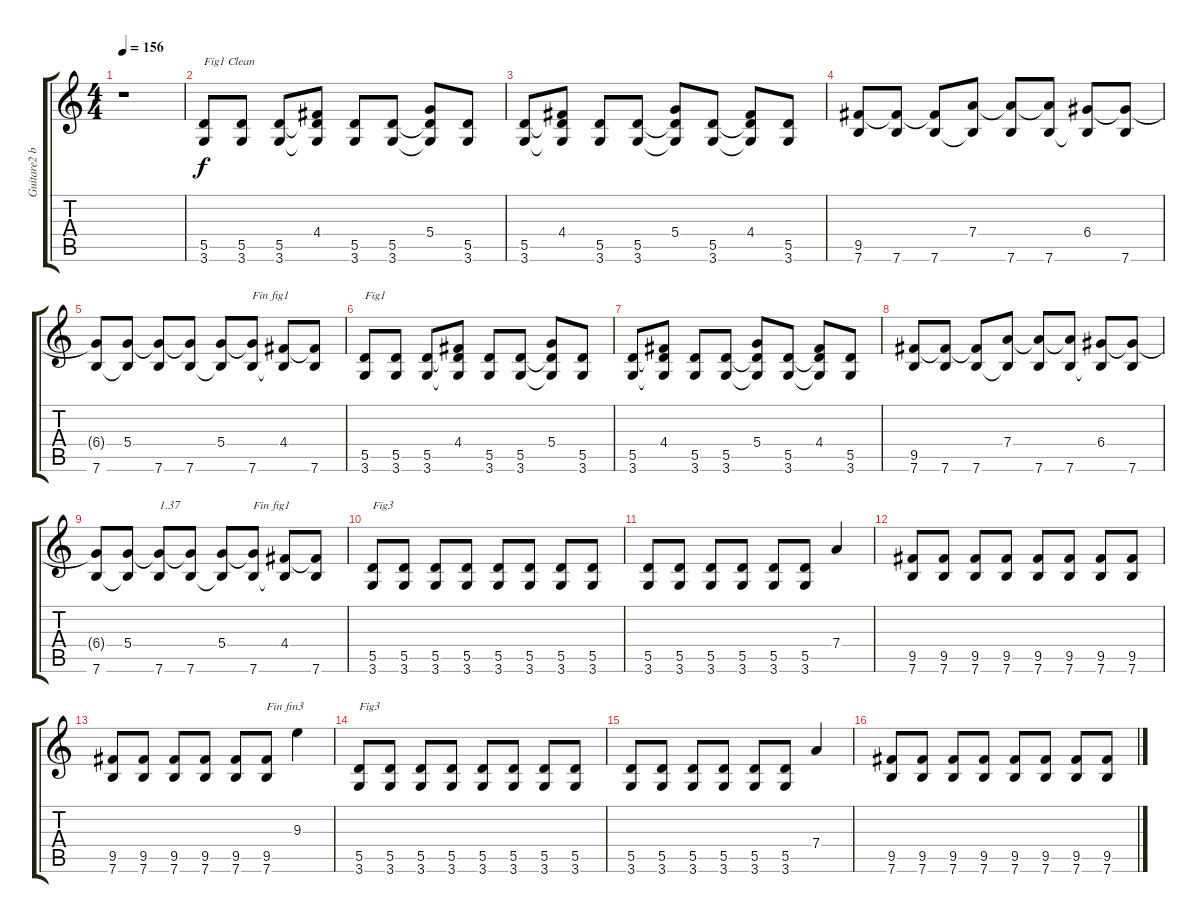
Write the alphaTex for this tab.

\track ("Guitare2 bis" "Guitare2 b") {instrument banjo}
\staff {score tabs}
\tuning (E4 B3 G3 D3 A2 E2) {hide}
\displaytranspose 12
\ts (4 4)
\tempo 156
\clef g2
\ks c
r.1{dy f} |
(5.5 3.6).8{txt "Fig1 Clean"} (5.5 3.6).8 (5.5 3.6).8 (4.4 5.5{t} 3.6{t}).8 (5.5 3.6).8 (5.5 3.6).8 (5.4 5.5{t} 3.6{t}).8 (5.5 3.6).8 |
(5.5 3.6).8 (4.4 5.5{t} 3.6{t}).8 (5.5 3.6).8 (5.5 3.6).8 (5.4 5.5{t} 3.6{t}).8 (5.5 3.6).8 (4.4 5.5{t} 3.6{t}).8 (5.5 3.6).8 |
(9.5 7.6).8 (9.5{t} 7.6).8 (9.5{t} 7.6).8 (7.4 7.6{t}).8 (7.4{t} 7.6).8 (7.4{t} 7.6).8 (6.4 7.6{t}).8 (6.4{t} 7.6).8 |
(6.4{t} 7.6).8 (5.4 7.6{t}).8 (5.4{t} 7.6).8 (5.4{t} 7.6).8 (5.4 7.6{t}).8 (5.4{t} 7.6).8{txt "Fin fig1"} (4.4 7.6{t}).8 (4.4{t} 7.6).8 |
(5.5 3.6).8{txt "Fig1"} (5.5 3.6).8 (5.5 3.6).8 (4.4 5.5{t} 3.6{t}).8 (5.5 3.6).8 (5.5 3.6).8 (5.4 5.5{t} 3.6{t}).8 (5.5 3.6).8 |
(5.5 3.6).8 (4.4 5.5{t} 3.6{t}).8 (5.5 3.6).8 (5.5 3.6).8 (5.4 5.5{t} 3.6{t}).8 (5.5 3.6).8 (4.4 5.5{t} 3.6{t}).8 (5.5 3.6).8 |
(9.5 7.6).8 (9.5{t} 7.6).8 (9.5{t} 7.6).8 (7.4 7.6{t}).8 (7.4{t} 7.6).8 (7.4{t} 7.6).8 (6.4 7.6{t}).8 (6.4{t} 7.6).8 |
(6.4{t} 7.6).8 (5.4 7.6{t}).8 (5.4{t} 7.6).8{txt "1.37"} (5.4{t} 7.6).8 (5.4 7.6{t}).8 (5.4{t} 7.6).8{txt "Fin fig1"} (4.4 7.6{t}).8 (4.4{t} 7.6).8 |
(5.5 3.6).8{txt "Fig3"} (5.5 3.6).8 (5.5 3.6).8 (5.5 3.6).8 (5.5 3.6).8 (5.5 3.6).8 (5.5 3.6).8 (5.5 3.6).8 |
(5.5 3.6).8 (5.5 3.6).8 (5.5 3.6).8 (5.5 3.6).8 (5.5 3.6).8 (5.5 3.6).8 7.4.4 |
(9.5 7.6).8 (9.5 7.6).8 (9.5 7.6).8 (9.5 7.6).8 (9.5 7.6).8 (9.5 7.6).8 (9.5 7.6).8 (9.5 7.6).8 |
(9.5 7.6).8 (9.5 7.6).8 (9.5 7.6).8 (9.5 7.6).8 (9.5 7.6).8 (9.5 7.6).8{txt "Fin fin3"} 9.3.4 |
(5.5 3.6).8{txt "Fig3"} (5.5 3.6).8 (5.5 3.6).8 (5.5 3.6).8 (5.5 3.6).8 (5.5 3.6).8 (5.5 3.6).8 (5.5 3.6).8 |
(5.5 3.6).8 (5.5 3.6).8 (5.5 3.6).8 (5.5 3.6).8 (5.5 3.6).8 (5.5 3.6).8 7.4.4 |
(9.5 7.6).8 (9.5 7.6).8 (9.5 7.6).8 (9.5 7.6).8 (9.5 7.6).8 (9.5 7.6).8 (9.5 7.6).8 (9.5 7.6).8
